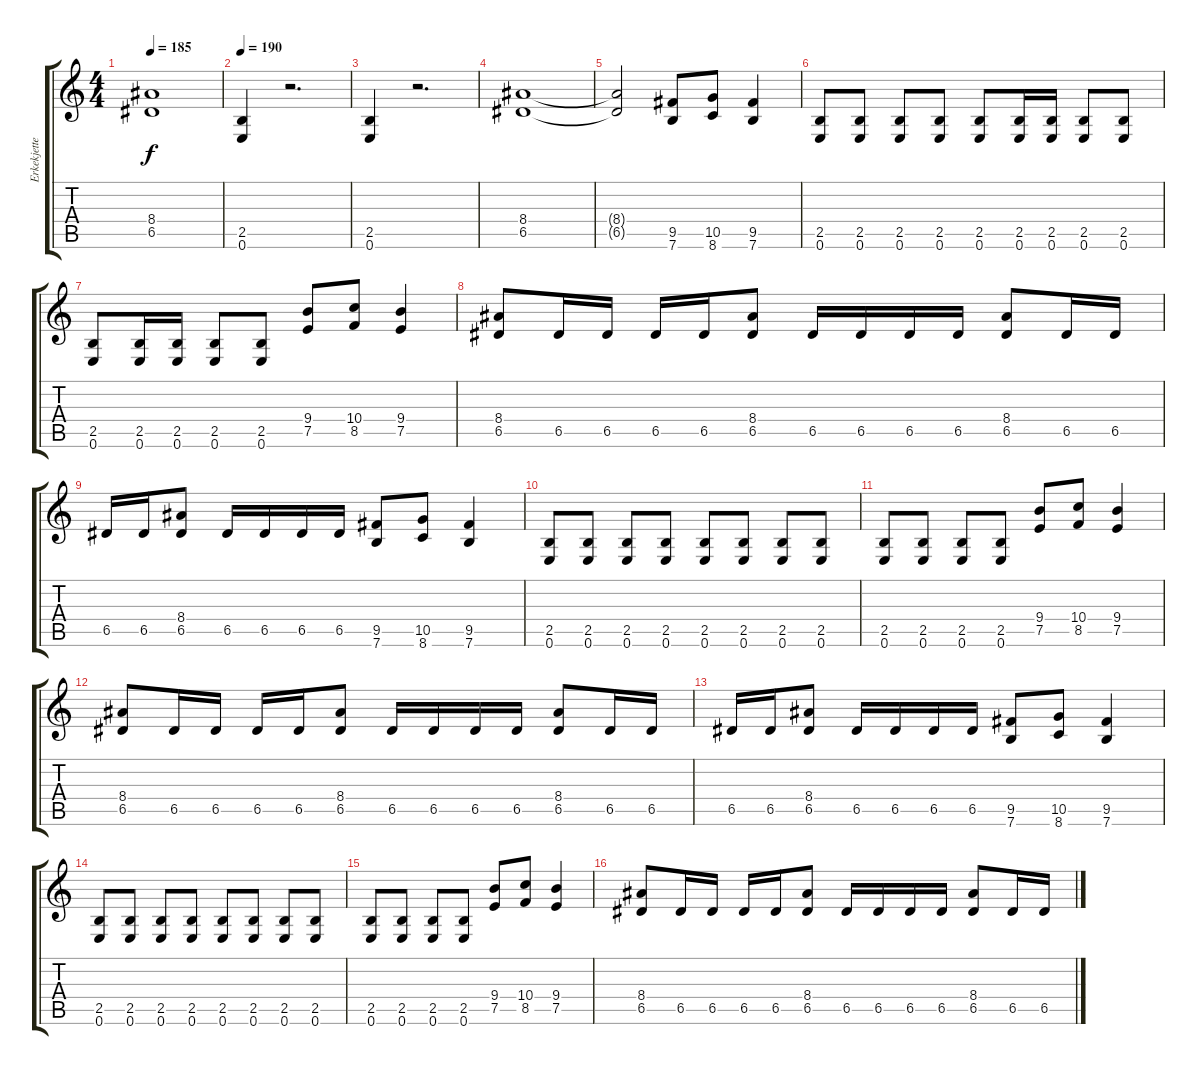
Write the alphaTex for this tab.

\track ("Erkekjetter Silenoz" "Erkekjette") {instrument distortionguitar}
\staff {score tabs}
\tuning (E4 B3 G3 D3 A2 E2) {hide}
\ts (4 4)
\tempo 185
\clef g2
\ks c
(8.4{t} 6.5{t}).1{dy f} |
\tempo 190
(2.5 0.6).4 r.2{d} |
(2.5 0.6).4 r.2{d} |
(8.4 6.5).1 |
(8.4{t} 6.5{t}).2 (9.5 7.6).8 (10.5 8.6).8 (9.5 7.6).4 |
(2.5 0.6).8 (2.5 0.6).8 (2.5 0.6).8 (2.5 0.6).8 (2.5 0.6).8 (2.5 0.6).16 (2.5 0.6).16 (2.5 0.6).8 (2.5 0.6).8 |
(2.5 0.6).8 (2.5 0.6).16 (2.5 0.6).16 (2.5 0.6).8 (2.5 0.6).8 (9.4 7.5).8 (10.4 8.5).8 (9.4 7.5).4 |
(8.4 6.5).8 6.5.16 6.5.16 6.5.16 6.5.16 (8.4 6.5).8 6.5.16 6.5.16 6.5.16 6.5.16 (8.4 6.5).8 6.5.16 6.5.16 |
6.5.16 6.5.16 (8.4 6.5).8 6.5.16 6.5.16 6.5.16 6.5.16 (9.5 7.6).8 (10.5 8.6).8 (9.5 7.6).4 |
(2.5 0.6).8 (2.5 0.6).8 (2.5 0.6).8 (2.5 0.6).8 (2.5 0.6).8 (2.5 0.6).8 (2.5 0.6).8 (2.5 0.6).8 |
(2.5 0.6).8 (2.5 0.6).8 (2.5 0.6).8 (2.5 0.6).8 (9.4 7.5).8 (10.4 8.5).8 (9.4 7.5).4 |
(8.4 6.5).8 6.5.16 6.5.16 6.5.16 6.5.16 (8.4 6.5).8 6.5.16 6.5.16 6.5.16 6.5.16 (8.4 6.5).8 6.5.16 6.5.16 |
6.5.16 6.5.16 (8.4 6.5).8 6.5.16 6.5.16 6.5.16 6.5.16 (9.5 7.6).8 (10.5 8.6).8 (9.5 7.6).4 |
(2.5 0.6).8 (2.5 0.6).8 (2.5 0.6).8 (2.5 0.6).8 (2.5 0.6).8 (2.5 0.6).8 (2.5 0.6).8 (2.5 0.6).8 |
(2.5 0.6).8 (2.5 0.6).8 (2.5 0.6).8 (2.5 0.6).8 (9.4 7.5).8 (10.4 8.5).8 (9.4 7.5).4 |
(8.4 6.5).8 6.5.16 6.5.16 6.5.16 6.5.16 (8.4 6.5).8 6.5.16 6.5.16 6.5.16 6.5.16 (8.4 6.5).8 6.5.16 6.5.16
